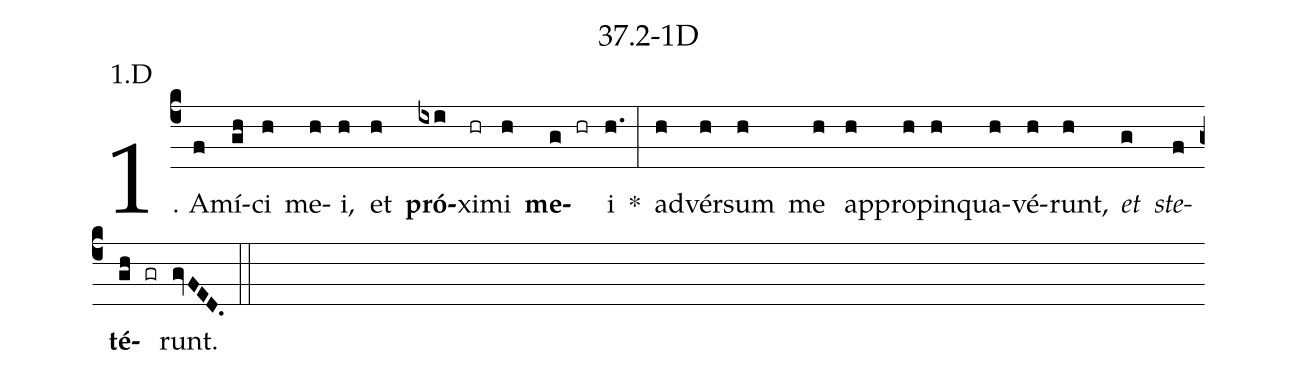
name: 37.2-1D;
annotation: 1.D;
%%
(c4)1. A(f)mí(gh)ci(h) me(h)i,(h) et(h) <b>pró</b>(ixi)xi(hr)mi(h) <b>me</b>(g hr)i(h.) *(:) ad(h)vér(h)sum(h) me(h) ap(h)pro(h)pin(h)qua(h)vé(h)runt,(h) <i>et</i>(g) <i>ste</i>(f)<b>té</b>(gh gr)runt.(gvFED.) (::)


%E(h) u(h) o(g) u(f) a(gh) e.(gvFED.) (::)
